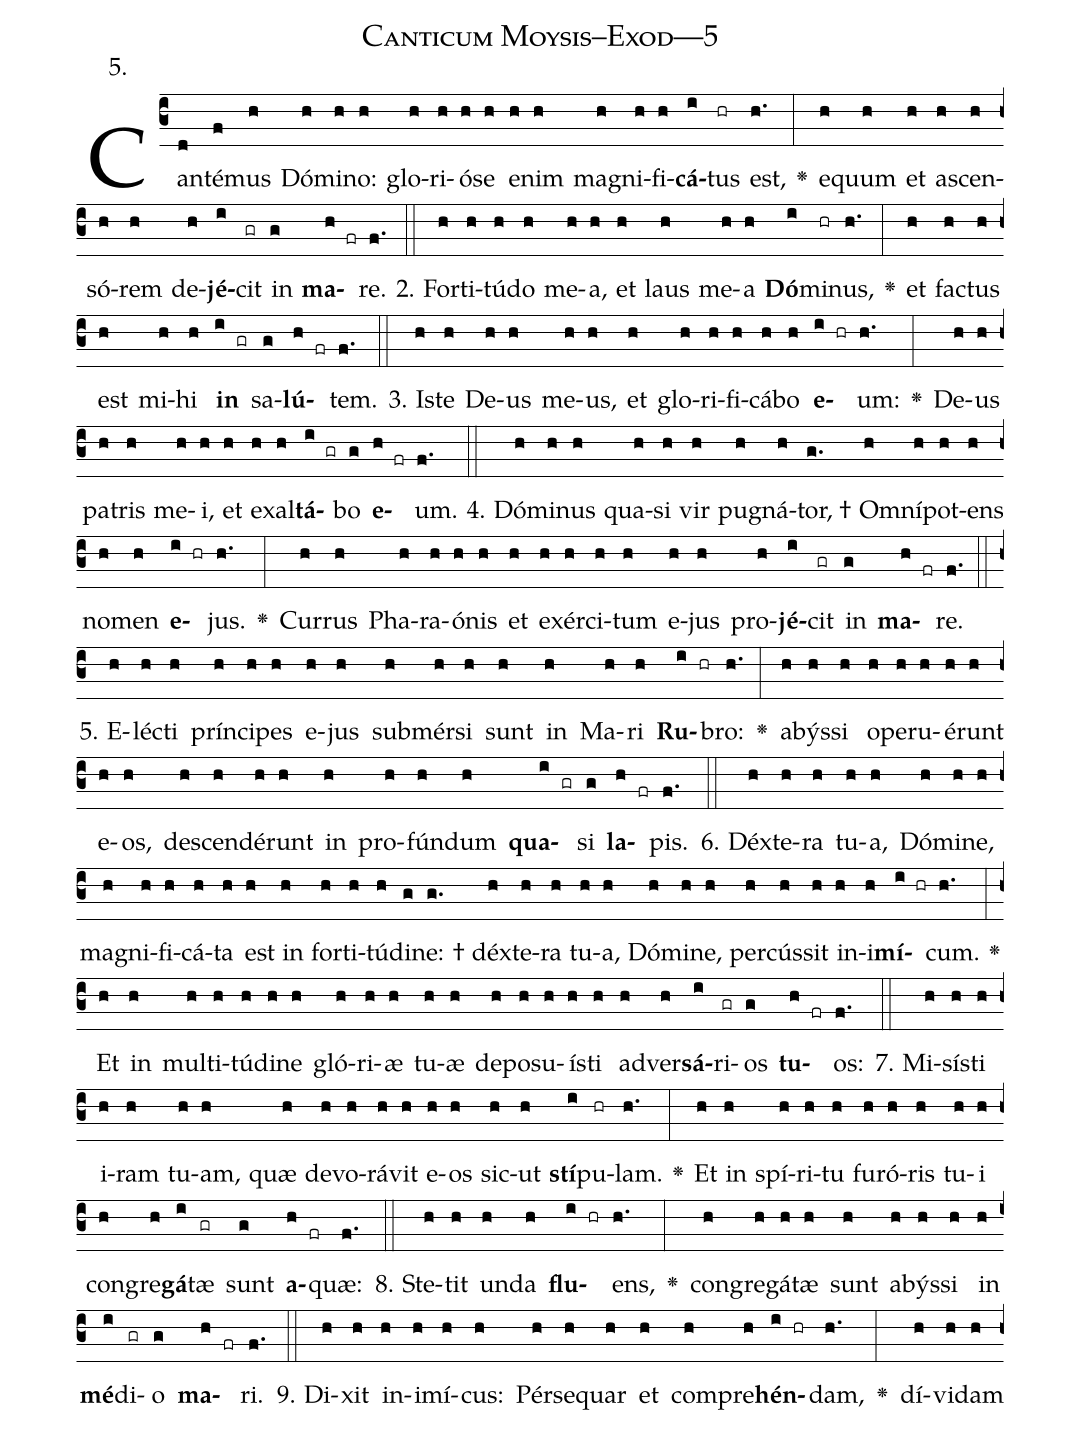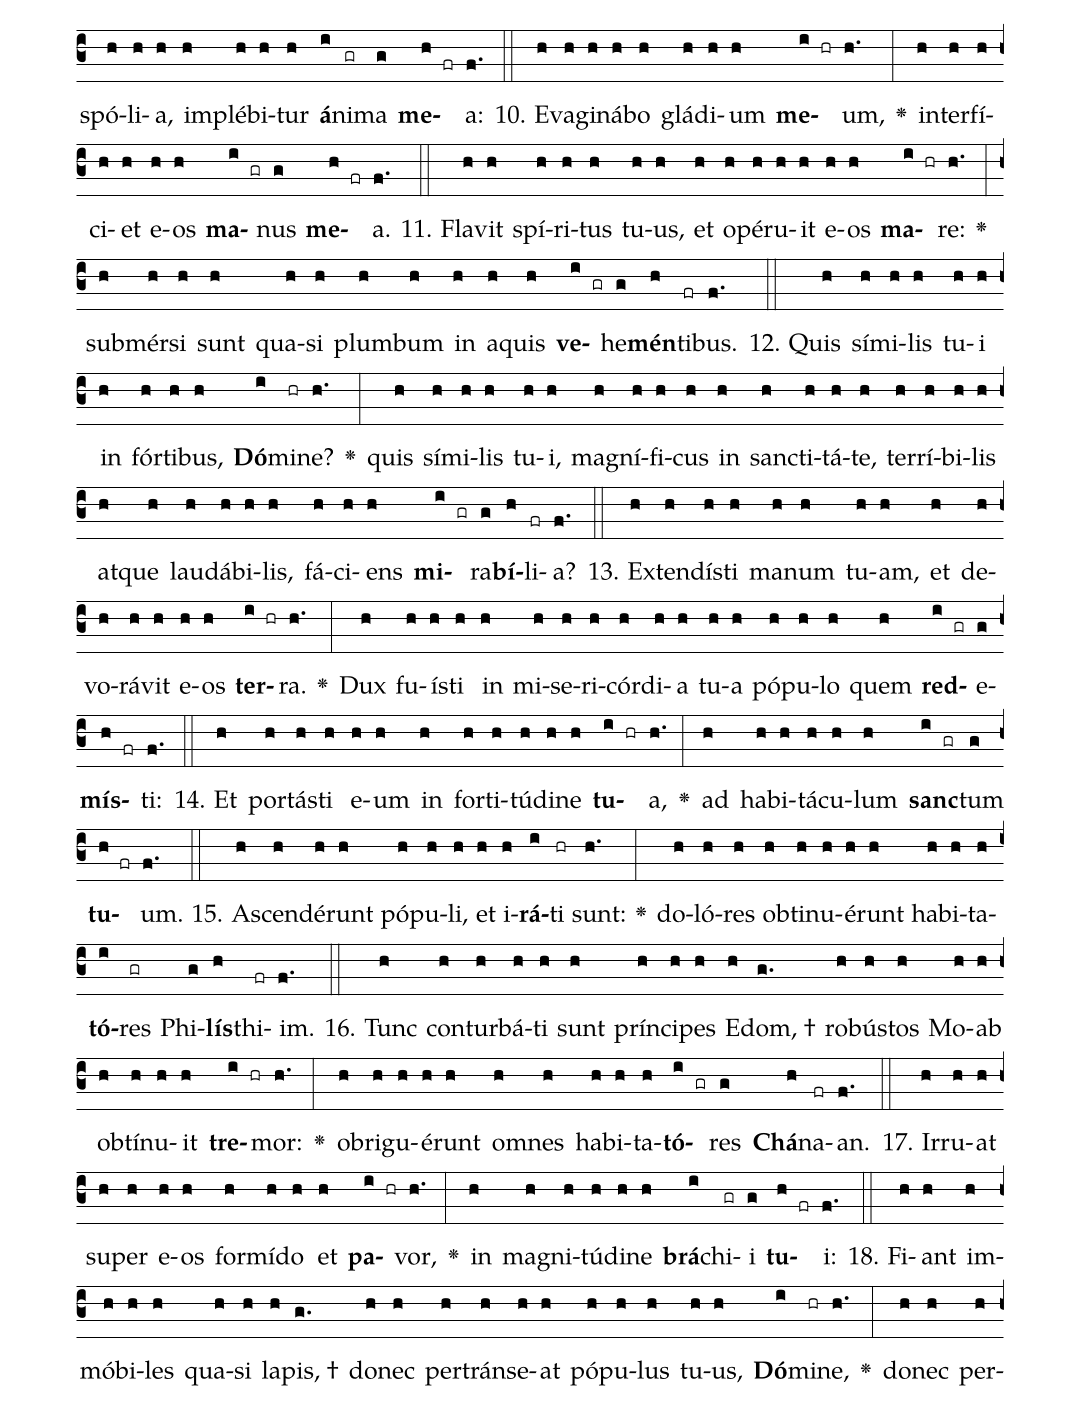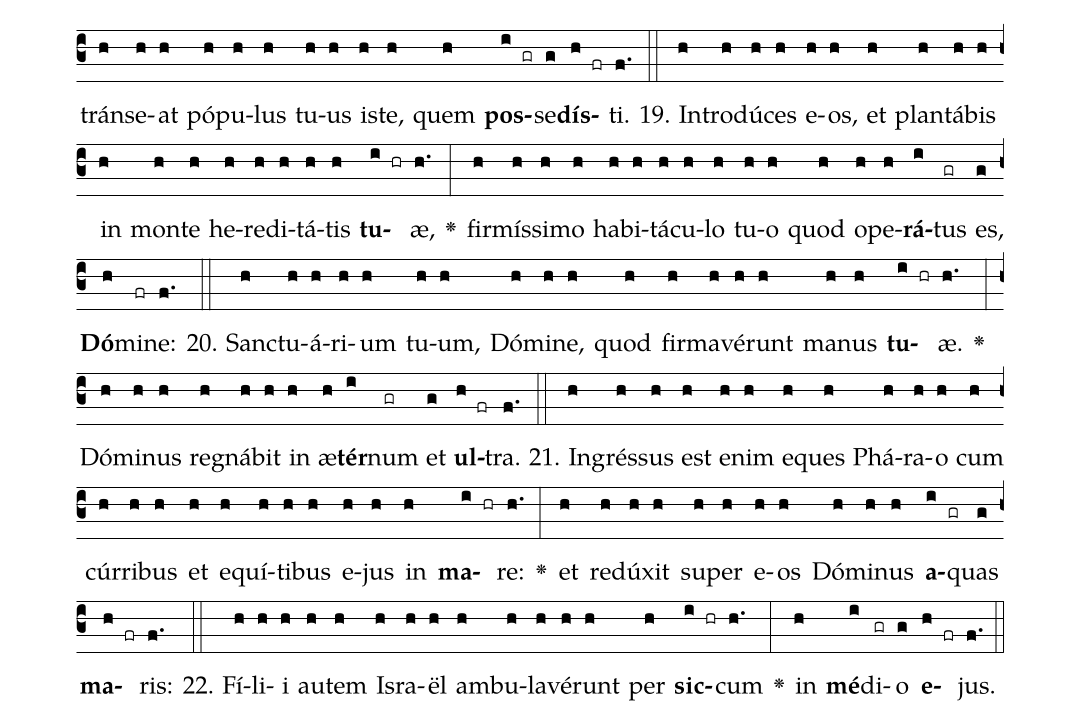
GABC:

name: Canticum Moysis--Exod---5;
annotation: 5.;
%%
(c3)Can(d)té(f)mus(h) Dó(h)mi(h)no:(h) glo(h)ri(h)ó(h)se(h) e(h)nim(h) ma(h)gni(h)fi(h)<b>cá</b>(i)tus(hr) est,(h.) <v>\greheightstar</v>(:) e(h)quum(h) et(h) a(h)scen(h)só(h)rem(h) de(h)<b>jé</b>(i)cit(gr) in(g) <b>ma</b>(h fr)re.(f.) (::)
2. For(h)ti(h)tú(h)do(h) me(h)a,(h) et(h) laus(h) me(h)a(h) <b>Dó</b>(i)mi(hr)nus,(h.) <v>\greheightstar</v>(:) et(h) fac(h)tus(h) est(h) mi(h)hi(h) <b>in</b>(i gr) sa(g)<b>lú</b>(h fr)tem.(f.) (::)
3. Is(h)te(h) De(h)us(h) me(h)us,(h) et(h) glo(h)ri(h)fi(h)cá(h)bo(h) <b>e</b>(i hr)um:(h.) <v>\greheightstar</v>(:) De(h)us(h) pa(h)tris(h) me(h)i,(h) et(h) ex(h)al(h)<b>tá</b>(i gr)bo(g) <b>e</b>(h fr)um.(f.) (::)
4. Dó(h)mi(h)nus(h) qua(h)si(h) vir(h) pu(h)gná(h)tor, †(g.) Om(h)ní(h)pot(h)ens(h) no(h)men(h) <b>e</b>(i hr)jus.(h.) <v>\greheightstar</v>(:) Cur(h)rus(h) Pha(h)ra(h)ó(h)nis(h) et(h) ex(h)ér(h)ci(h)tum(h) e(h)jus(h) pro(h)<b>jé</b>(i)cit(gr) in(g) <b>ma</b>(h fr)re.(f.) (::)
5. E(h)léc(h)ti(h) prín(h)ci(h)pes(h) e(h)jus(h) sub(h)mér(h)si(h) sunt(h) in(h) Ma(h)ri(h) <b>Ru</b>(i hr)bro:(h.) <v>\greheightstar</v>(:) a(h)býs(h)si(h) o(h)pe(h)ru(h)é(h)runt(h) e(h)os,(h) de(h)scen(h)dé(h)runt(h) in(h) pro(h)fún(h)dum(h) <b>qua</b>(i gr)si(g) <b>la</b>(h fr)pis.(f.) (::)
6. Déx(h)te(h)ra(h) tu(h)a,(h) Dó(h)mi(h)ne,(h) ma(h)gni(h)fi(h)cá(h)ta(h) est(h) in(h) for(h)ti(h)tú(h)di(g)ne: †(g.) déx(h)te(h)ra(h) tu(h)a,(h) Dó(h)mi(h)ne,(h) per(h)cús(h)sit(h) in(h)i(h)<b>mí</b>(i hr)cum.(h.) <v>\greheightstar</v>(:) Et(h) in(h) mul(h)ti(h)tú(h)di(h)ne(h) gló(h)ri(h)æ(h) tu(h)æ(h) de(h)po(h)su(h)ís(h)ti(h) ad(h)ver(h)<b>sá</b>(i)ri(gr)os(g) <b>tu</b>(h fr)os:(f.) (::)
7. Mi(h)sís(h)ti(h) i(h)ram(h) tu(h)am,(h) quæ(h) de(h)vo(h)rá(h)vit(h) e(h)os(h) sic(h)ut(h) <b>stí</b>(i)pu(hr)lam.(h.) <v>\greheightstar</v>(:) Et(h) in(h) spí(h)ri(h)tu(h) fu(h)ró(h)ris(h) tu(h)i(h) con(h)gre(h)<b>gá</b>(i)tæ(gr) sunt(g) <b>a</b>(h fr)quæ:(f.) (::)
8. Ste(h)tit(h) un(h)da(h) <b>flu</b>(i hr)ens,(h.) <v>\greheightstar</v>(:) con(h)gre(h)gá(h)tæ(h) sunt(h) a(h)býs(h)si(h) in(h) <b>mé</b>(i)di(gr)o(g) <b>ma</b>(h fr)ri.(f.) (::)
9. Di(h)xit(h) in(h)i(h)mí(h)cus:(h) Pér(h)se(h)quar(h) et(h) com(h)pre(h)<b>hén</b>(i hr)dam,(h.) <v>\greheightstar</v>(:) dí(h)vi(h)dam(h) spó(h)li(h)a,(h) im(h)plé(h)bi(h)tur(h) <b>á</b>(i)ni(gr)ma(g) <b>me</b>(h fr)a:(f.) (::)
10. E(h)va(h)gi(h)ná(h)bo(h) glá(h)di(h)um(h) <b>me</b>(i hr)um,(h.) <v>\greheightstar</v>(:) in(h)ter(h)fí(h)ci(h)et(h) e(h)os(h) <b>ma</b>(i gr)nus(g) <b>me</b>(h fr)a.(f.) (::)
11. Fla(h)vit(h) spí(h)ri(h)tus(h) tu(h)us,(h) et(h) o(h)pé(h)ru(h)it(h) e(h)os(h) <b>ma</b>(i hr)re:(h.) <v>\greheightstar</v>(:) sub(h)mér(h)si(h) sunt(h) qua(h)si(h) plum(h)bum(h) in(h) a(h)quis(h) <b>ve</b>(i gr)he(g)<b>mén</b>(h)ti(fr)bus.(f.) (::)
12. Quis(h) sí(h)mi(h)lis(h) tu(h)i(h) in(h) fór(h)ti(h)bus,(h) <b>Dó</b>(i)mi(hr)ne?(h.) <v>\greheightstar</v>(:) quis(h) sí(h)mi(h)lis(h) tu(h)i,(h) ma(h)gní(h)fi(h)cus(h) in(h) sanc(h)ti(h)tá(h)te,(h) ter(h)rí(h)bi(h)lis(h) at(h)que(h) lau(h)dá(h)bi(h)lis,(h) fá(h)ci(h)ens(h) <b>mi</b>(i gr)ra(g)<b>bí</b>(h)li(fr)a?(f.) (::)
13. Ex(h)ten(h)dís(h)ti(h) ma(h)num(h) tu(h)am,(h) et(h) de(h)vo(h)rá(h)vit(h) e(h)os(h) <b>ter</b>(i hr)ra.(h.) <v>\greheightstar</v>(:) Dux(h) fu(h)ís(h)ti(h) in(h) mi(h)se(h)ri(h)cór(h)di(h)a(h) tu(h)a(h) pó(h)pu(h)lo(h) quem(h) <b>red</b>(i gr)e(g)<b>mís</b>(h fr)ti:(f.) (::)
14. Et(h) por(h)tás(h)ti(h) e(h)um(h) in(h) for(h)ti(h)tú(h)di(h)ne(h) <b>tu</b>(i hr)a,(h.) <v>\greheightstar</v>(:) ad(h) ha(h)bi(h)tá(h)cu(h)lum(h) <b>sanc</b>(i gr)tum(g) <b>tu</b>(h fr)um.(f.) (::)
15. A(h)scen(h)dé(h)runt(h) pó(h)pu(h)li,(h) et(h) i(h)<b>rá</b>(i)ti(hr) sunt:(h.) <v>\greheightstar</v>(:) do(h)ló(h)res(h) ob(h)ti(h)nu(h)é(h)runt(h) ha(h)bi(h)ta(h)<b>tó</b>(i)res(gr) Phi(g)<b>lís</b>(h)thi(fr)im.(f.) (::)
16. Tunc(h) con(h)tur(h)bá(h)ti(h) sunt(h) prín(h)ci(h)pes(h) E(h)dom, †(g.) ro(h)bús(h)tos(h) Mo(h)ab(h) ob(h)tí(h)nu(h)it(h) <b>tre</b>(i hr)mor:(h.) <v>\greheightstar</v>(:) ob(h)ri(h)gu(h)é(h)runt(h) om(h)nes(h) ha(h)bi(h)ta(h)<b>tó</b>(i gr)res(g) <b>Chá</b>(h)na(fr)an.(f.) (::)
17. Ir(h)ru(h)at(h) su(h)per(h) e(h)os(h) for(h)mí(h)do(h) et(h) <b>pa</b>(i hr)vor,(h.) <v>\greheightstar</v>(:) in(h) ma(h)gni(h)tú(h)di(h)ne(h) <b>brá</b>(i)chi(gr)i(g) <b>tu</b>(h fr)i:(f.) (::)
18. Fi(h)ant(h) im(h)mó(h)bi(h)les(h) qua(h)si(h) la(h)pis, †(g.) do(h)nec(h) per(h)tráns(h)e(h)at(h) pó(h)pu(h)lus(h) tu(h)us,(h) <b>Dó</b>(i)mi(hr)ne,(h.) <v>\greheightstar</v>(:) do(h)nec(h) per(h)tráns(h)e(h)at(h) pó(h)pu(h)lus(h) tu(h)us(h) is(h)te,(h) quem(h) <b>pos</b>(i gr)se(g)<b>dís</b>(h fr)ti.(f.) (::)
19. In(h)tro(h)dú(h)ces(h) e(h)os,(h) et(h) plan(h)tá(h)bis(h) in(h) mon(h)te(h) he(h)re(h)di(h)tá(h)tis(h) <b>tu</b>(i hr)æ,(h.) <v>\greheightstar</v>(:) fir(h)mís(h)si(h)mo(h) ha(h)bi(h)tá(h)cu(h)lo(h) tu(h)o(h) quod(h) o(h)pe(h)<b>rá</b>(i)tus(gr) es,(g) <b>Dó</b>(h)mi(fr)ne:(f.) (::)
20. Sanc(h)tu(h)á(h)ri(h)um(h) tu(h)um,(h) Dó(h)mi(h)ne,(h) quod(h) fir(h)ma(h)vé(h)runt(h) ma(h)nus(h) <b>tu</b>(i hr)æ.(h.) <v>\greheightstar</v>(:) Dó(h)mi(h)nus(h) re(h)gná(h)bit(h) in(h) æ(h)<b>tér</b>(i)num(gr) et(g) <b>ul</b>(h fr)tra.(f.) (::)
21. In(h)grés(h)sus(h) est(h) e(h)nim(h) e(h)ques(h) Phá(h)ra(h)o(h) cum(h) cúr(h)ri(h)bus(h) et(h) e(h)quí(h)ti(h)bus(h) e(h)jus(h) in(h) <b>ma</b>(i hr)re:(h.) <v>\greheightstar</v>(:) et(h) re(h)dú(h)xit(h) su(h)per(h) e(h)os(h) Dó(h)mi(h)nus(h) <b>a</b>(i gr)quas(g) <b>ma</b>(h fr)ris:(f.) (::)
22. Fí(h)li(h)i(h) au(h)tem(h) Is(h)ra(h)ël(h) am(h)bu(h)la(h)vé(h)runt(h) per(h) <b>sic</b>(i hr)cum(h.) <v>\greheightstar</v>(:) in(h) <b>mé</b>(i)di(gr)o(g) <b>e</b>(h fr)jus.(f.) (::)
